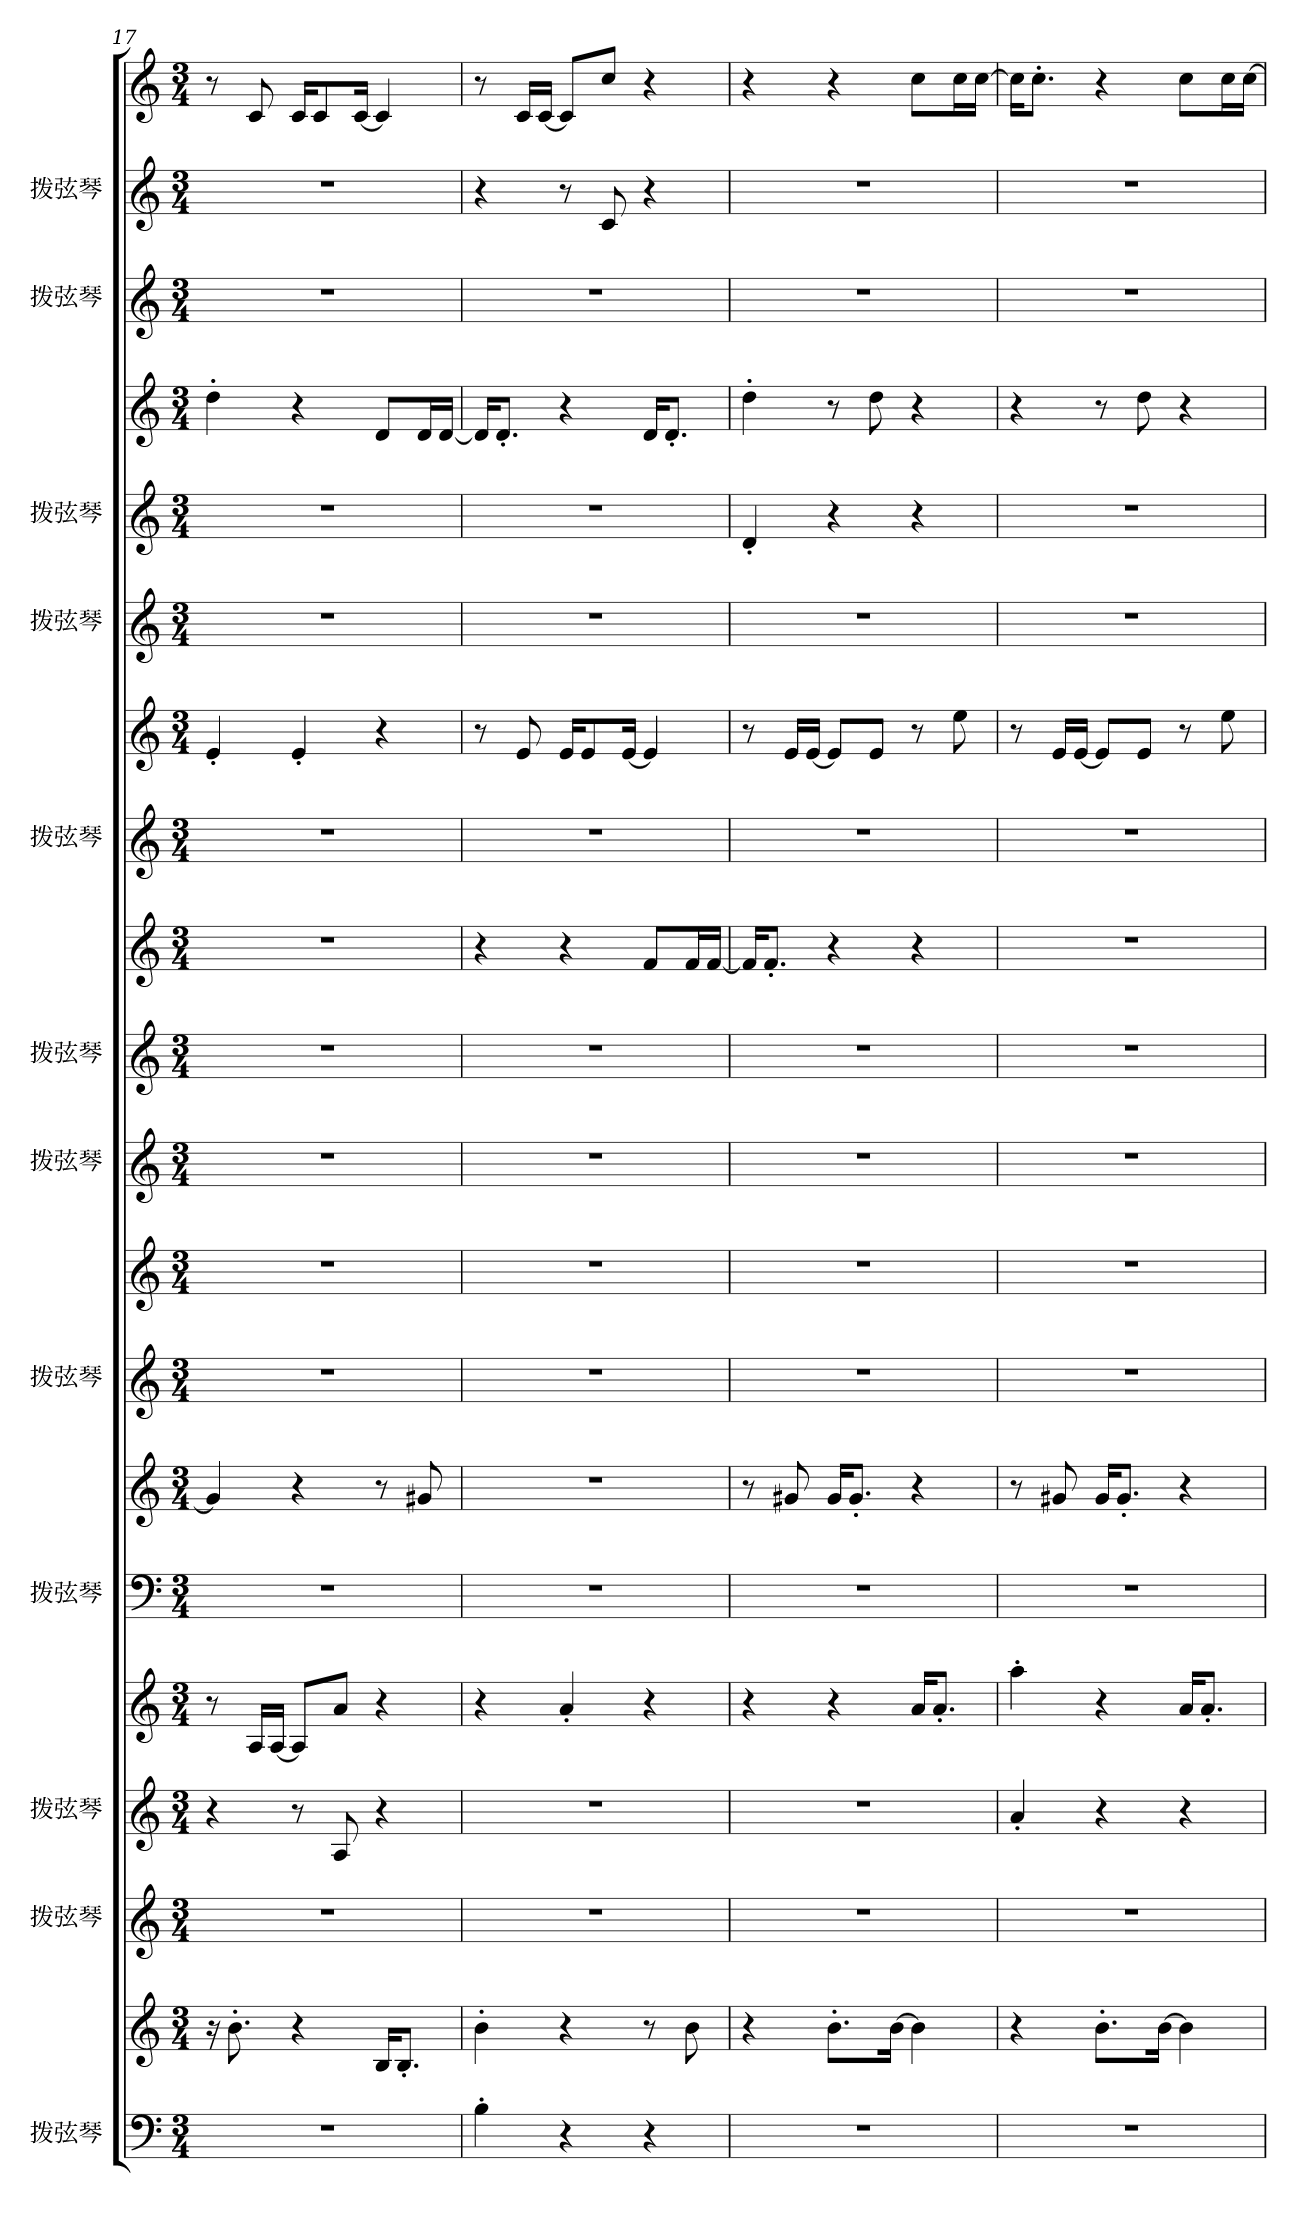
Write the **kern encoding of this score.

**kern	**kern	**kern	**kern	**kern	**kern	**kern	**kern	**kern	**kern	**kern	**kern	**kern	**kern	**kern	**kern	**kern	**kern	**kern	**kern
*part12	*part12	*part11	*part10	*part10	*part9	*part9	*part8	*part8	*part7	*part6	*part6	*part5	*part5	*part4	*part3	*part3	*part2	*part1	*part1
*staff20	*staff19	*staff18	*staff17	*staff16	*staff15	*staff14	*staff13	*staff12	*staff11	*staff10	*staff9	*staff8	*staff7	*staff6	*staff5	*staff4	*staff3	*staff2	*staff1
*I"拨弦琴	*	*I"拨弦琴	*I"拨弦琴	*	*I"拨弦琴	*	*I"拨弦琴	*	*I"拨弦琴	*I"拨弦琴	*	*I"拨弦琴	*	*I"拨弦琴	*I"拨弦琴	*	*I"拨弦琴	*I"拨弦琴	*
*clefF4	*clefG2	*clefG2	*clefG2	*clefG2	*clefF4	*clefG2	*clefG2	*clefG2	*clefG2	*clefG2	*clefG2	*clefG2	*clefG2	*clefG2	*clefG2	*clefG2	*clefG2	*clefG2	*clefG2
*k[]	*k[]	*k[]	*k[]	*k[]	*k[]	*k[]	*k[]	*k[]	*k[]	*k[]	*k[]	*k[]	*k[]	*k[]	*k[]	*k[]	*k[]	*k[]	*k[]
*M3/4	*M3/4	*M3/4	*M3/4	*M3/4	*M3/4	*M3/4	*M3/4	*M3/4	*M3/4	*M3/4	*M3/4	*M3/4	*M3/4	*M3/4	*M3/4	*M3/4	*M3/4	*M3/4	*M3/4
=17	=17	=17	=17	=17	=17	=17	=17	=17	=17	=17	=17	=17	=17	=17	=17	=17	=17	=17	=17
2.r	16r	2.r	4r	8r	2.r	4g#/]	2.r	2.r	2.r	2.r	2.r	2.r	4e'/	2.r	2.r	4dd'\	2.r	2.r	8r
.	8.b'\	.	.	.	.	.	.	.	.	.	.	.	.	.	.	.	.	.	.
.	.	.	.	16A/LL	.	.	.	.	.	.	.	.	.	.	.	.	.	.	8c/
.	.	.	.	[16A/JJ	.	.	.	.	.	.	.	.	.	.	.	.	.	.	.
.	4r	.	8r	8A/L]	.	4r	.	.	.	.	.	.	4e'/	.	.	4r	.	.	16c/KL
.	.	.	.	.	.	.	.	.	.	.	.	.	.	.	.	.	.	.	8c/
.	.	.	8A/	8a/J	.	.	.	.	.	.	.	.	.	.	.	.	.	.	.
.	.	.	.	.	.	.	.	.	.	.	.	.	.	.	.	.	.	.	[16c/Jk
.	16B/KL	.	4r	4r	.	8r	.	.	.	.	.	.	4r	.	.	8d/L	.	.	4c/]
.	8.B'/J	.	.	.	.	.	.	.	.	.	.	.	.	.	.	.	.	.	.
.	.	.	.	.	.	8g#X/	.	.	.	.	.	.	.	.	.	16d/L	.	.	.
.	.	.	.	.	.	.	.	.	.	.	.	.	.	.	.	[16d/JJ	.	.	.
=18	=18	=18	=18	=18	=18	=18	=18	=18	=18	=18	=18	=18	=18	=18	=18	=18	=18	=18	=18
4B'\	4b'\	2.r	2.r	4r	2.r	2.r	2.r	2.r	2.r	2.r	4r	2.r	8r	2.r	2.r	16d/KL]	2.r	4r	8r
.	.	.	.	.	.	.	.	.	.	.	.	.	.	.	.	8.d'/J	.	.	.
.	.	.	.	.	.	.	.	.	.	.	.	.	8e/	.	.	.	.	.	16c/LL
.	.	.	.	.	.	.	.	.	.	.	.	.	.	.	.	.	.	.	[16c/JJ
4r	4r	.	.	4a'/	.	.	.	.	.	.	4r	.	16e/KL	.	.	4r	.	8r	8c/L]
.	.	.	.	.	.	.	.	.	.	.	.	.	8e/	.	.	.	.	.	.
.	.	.	.	.	.	.	.	.	.	.	.	.	.	.	.	.	.	8c/	8cc/J
.	.	.	.	.	.	.	.	.	.	.	.	.	[16e/Jk	.	.	.	.	.	.
4r	8r	.	.	4r	.	.	.	.	.	.	8f/L	.	4e/]	.	.	16d/KL	.	4r	4r
.	.	.	.	.	.	.	.	.	.	.	.	.	.	.	.	8.d'/J	.	.	.
.	8b\	.	.	.	.	.	.	.	.	.	16f/L	.	.	.	.	.	.	.	.
.	.	.	.	.	.	.	.	.	.	.	[16f/JJ	.	.	.	.	.	.	.	.
=19	=19	=19	=19	=19	=19	=19	=19	=19	=19	=19	=19	=19	=19	=19	=19	=19	=19	=19	=19
2.r	4r	2.r	2.r	4r	2.r	8r	2.r	2.r	2.r	2.r	16f/KL]	2.r	8r	2.r	4d'/	4dd'\	2.r	2.r	4r
.	.	.	.	.	.	.	.	.	.	.	8.f'/J	.	.	.	.	.	.	.	.
.	.	.	.	.	.	8g#X/	.	.	.	.	.	.	16e/LL	.	.	.	.	.	.
.	.	.	.	.	.	.	.	.	.	.	.	.	[16e/JJ	.	.	.	.	.	.
.	8.b'\L	.	.	4r	.	16g#/KL	.	.	.	.	4r	.	8e/L]	.	4r	8r	.	.	4r
.	.	.	.	.	.	8.g#'/J	.	.	.	.	.	.	.	.	.	.	.	.	.
.	.	.	.	.	.	.	.	.	.	.	.	.	8e/J	.	.	8dd\	.	.	.
.	[16b\Jk	.	.	.	.	.	.	.	.	.	.	.	.	.	.	.	.	.	.
.	4b\]	.	.	16a/KL	.	4r	.	.	.	.	4r	.	8r	.	4r	4r	.	.	8cc\L
.	.	.	.	8.a'/J	.	.	.	.	.	.	.	.	.	.	.	.	.	.	.
.	.	.	.	.	.	.	.	.	.	.	.	.	8ee\	.	.	.	.	.	16cc\L
.	.	.	.	.	.	.	.	.	.	.	.	.	.	.	.	.	.	.	[16cc\JJ
!!LO:PB:g=z
=20	=20	=20	=20	=20	=20	=20	=20	=20	=20	=20	=20	=20	=20	=20	=20	=20	=20	=20	=20
2.r	4r	2.r	4a'/	4aa'\	2.r	8r	2.r	2.r	2.r	2.r	2.r	2.r	8r	2.r	2.r	4r	2.r	2.r	16cc\KL]
.	.	.	.	.	.	.	.	.	.	.	.	.	.	.	.	.	.	.	8.cc'\J
.	.	.	.	.	.	8g#X/	.	.	.	.	.	.	16e/LL	.	.	.	.	.	.
.	.	.	.	.	.	.	.	.	.	.	.	.	[16e/JJ	.	.	.	.	.	.
.	8.b'\L	.	4r	4r	.	16g#/KL	.	.	.	.	.	.	8e/L]	.	.	8r	.	.	4r
.	.	.	.	.	.	8.g#'/J	.	.	.	.	.	.	.	.	.	.	.	.	.
.	.	.	.	.	.	.	.	.	.	.	.	.	8e/J	.	.	8dd\	.	.	.
.	[16b\Jk	.	.	.	.	.	.	.	.	.	.	.	.	.	.	.	.	.	.
.	4b\]	.	4r	16a/KL	.	4r	.	.	.	.	.	.	8r	.	.	4r	.	.	8cc\L
.	.	.	.	8.a'/J	.	.	.	.	.	.	.	.	.	.	.	.	.	.	.
.	.	.	.	.	.	.	.	.	.	.	.	.	8ee\	.	.	.	.	.	16cc\L
.	.	.	.	.	.	.	.	.	.	.	.	.	.	.	.	.	.	.	[16cc\JJ
=	=	=	=	=	=	=	=	=	=	=	=	=	=	=	=	=	=	=	=
*-	*-	*-	*-	*-	*-	*-	*-	*-	*-	*-	*-	*-	*-	*-	*-	*-	*-	*-	*-
